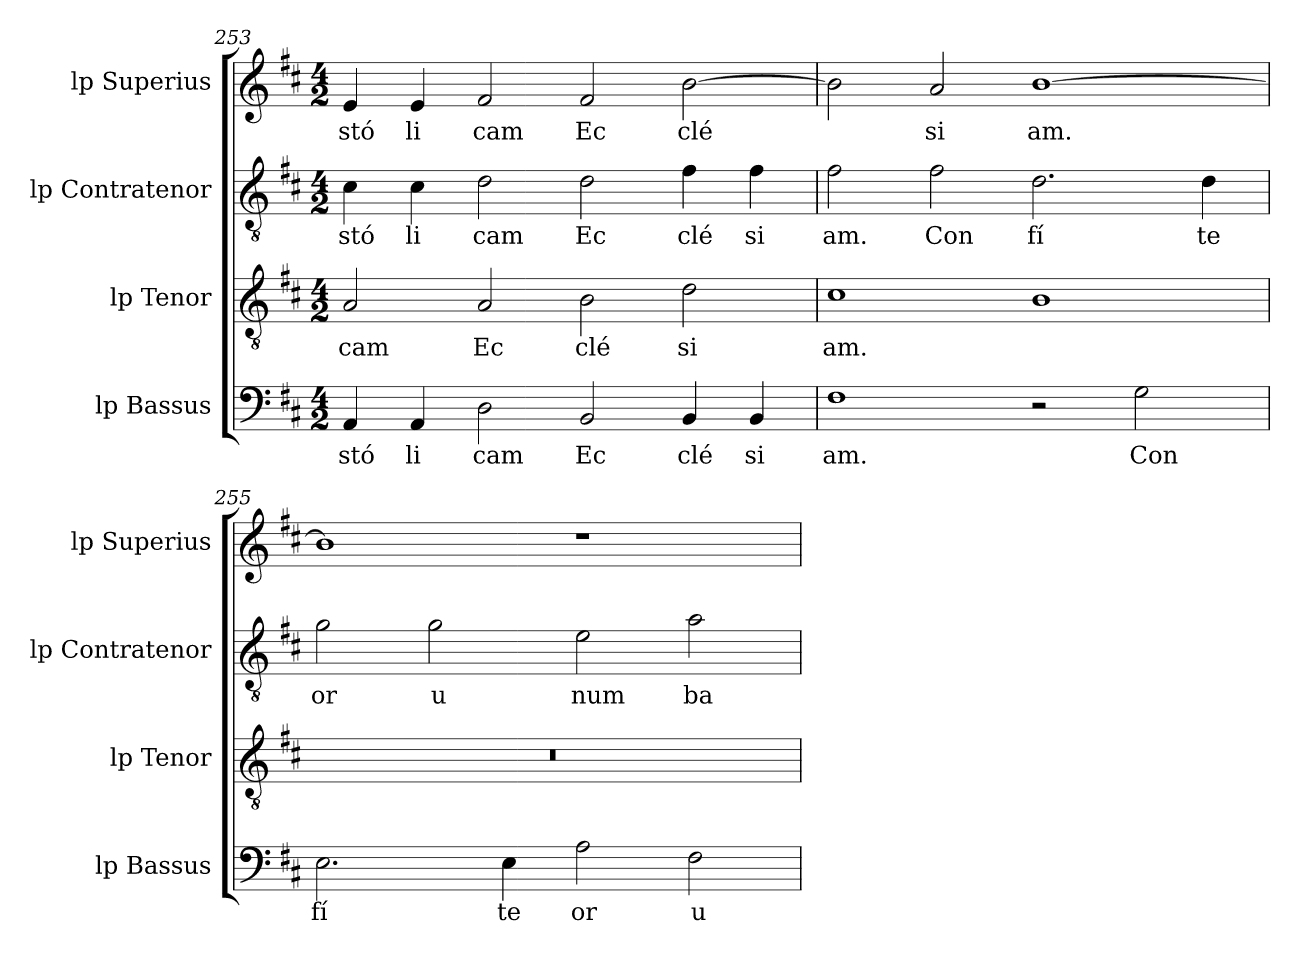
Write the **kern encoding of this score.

**kern	**text	**kern	**text	**kern	**text	**kern	**text
*part4	*part4	*part3	*part3	*part2	*part2	*part1	*part1
*staff4	*staff4	*staff3	*staff3	*staff2	*staff2	*staff1	*staff1
*I"lp Bassus	*	*I"lp Tenor	*	*I"lp Contratenor	*	*I"lp Superius	*
*I'lp Bassus	*	*I'lp Tenor	*	*I'lp Contratenor	*	*I'lp Superius	*
!!LO:PB:g=z
*clefF4	*	*clefGv2	*	*clefGv2	*	*clefG2	*
*k[f#c#]	*	*k[f#c#]	*	*k[f#c#]	*	*k[f#c#]	*
*D:	*	*D:	*	*D:	*	*D:	*
*M4/2	*	*M4/2	*	*M4/2	*	*M4/2	*
=253	=253	=253	=253	=253	=253	=253	=253
!	!LO:LY:b:cj	!	!LO:LY:b:cj	!	!LO:LY:b:cj	!	!LO:LY:b:cj
4AA/	-stó	2A/	-cam	4c#\	stó	4e/	-stó
!	!LO:LY:b:cj	!	!	!	!LO:LY:b:cj	!	!LO:LY:b:cj
4AA/	li	.	.	4c#\	li	4e/	li
!	!LO:LY:b:cj	!	!LO:LY:b:cj	!	!LO:LY:b:cj	!	!LO:LY:b:cj
2D\	cam	2A/	Ec	2d\	cam	2f#/	cam
!	!LO:LY:b:cj	!	!LO:LY:b:cj	!	!LO:LY:b:cj	!	!LO:LY:b:cj
2BB/	Ec	2B\	clé	2d\	Ec	2f#/	Ec
!	!LO:LY:b:cj	!	!LO:LY:b:cj	!	!LO:LY:b:cj	!	!LO:LY:b:cj
4BB/	clé	2d\	si	4f#\	clé	[>2b\	clé
!	!LO:LY:b:cj	!	!	!	!LO:LY:b:cj	!	!
4BB/	si	.	.	4f#\	si	.	.
=254	=254	=254	=254	=254	=254	=254	=254
!	!LO:LY:b:cj	!	!LO:LY:b:cj	!	!LO:LY:b:cj	!	!
1F#	am.	1c#	am.	2f#\	am.	2b\]	.
!	!	!	!	!	!LO:LY:b:cj	!	!LO:LY:b:cj
.	.	.	.	2f#\	Con	2a/	si
!	!	!	!	!	!LO:LY:b:cj	!	!LO:LY:b:cj
2r	.	1B	.	2.d\	fí	[>1b	am.
!	!LO:LY:b:cj	!	!	!	!	!	!
2G\	Con	.	.	.	.	.	.
!	!	!	!	!	!LO:LY:b:cj	!	!
.	.	.	.	4d\	te	.	.
=255	=255	=255	=255	=255	=255	=255	=255
!	!LO:LY:b:cj	!	!	!	!LO:LY:b:cj	!	!
2.E\	fí	0r	.	2g\	or	1b]	.
!	!	!	!	!	!LO:LY:b:cj	!	!
.	.	.	.	2g\	u	.	.
!	!LO:LY:b:cj	!	!	!	!	!	!
4E\	te	.	.	.	.	.	.
!	!LO:LY:b:cj	!	!	!	!LO:LY:b:cj	!	!
2A\	or	.	.	2e\	num	1r	.
!	!LO:LY:b:cj	!	!	!	!LO:LY:b:cj	!	!
2F#\	u	.	.	2a\	ba	.	.
=	=	=	=	=	=	=	=
*-	*-	*-	*-	*-	*-	*-	*-
